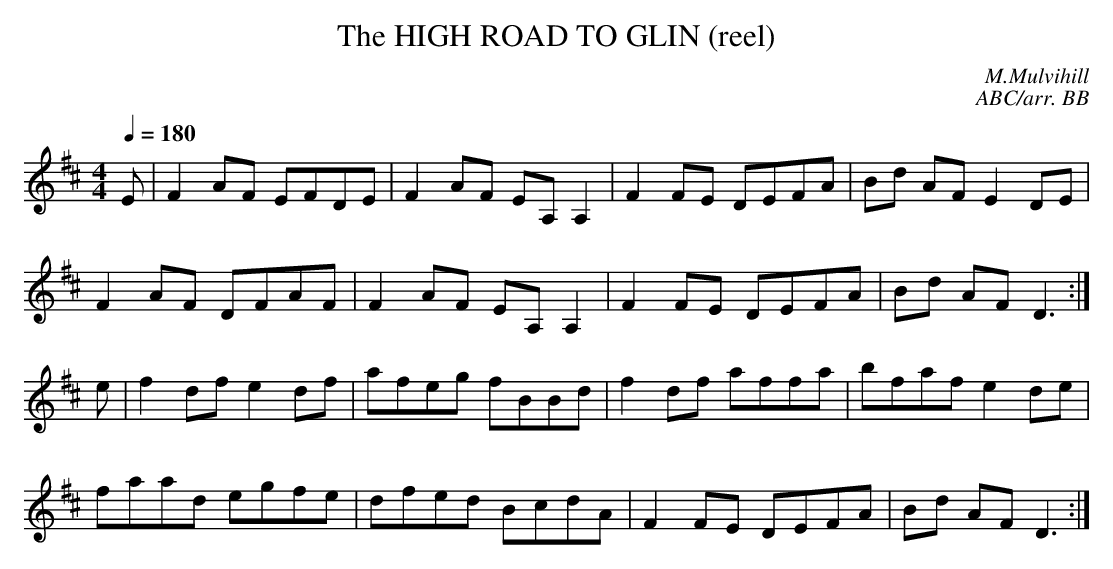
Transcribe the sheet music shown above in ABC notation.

X:1
T:HIGH ROAD TO GLIN (reel), The
C:M.Mulvihill
C:ABC/arr. BB
Q:1/4=180
M:4/4
L:1/8
K:D
E|F2AF EFDE|F2AF EA, A,2|F2FE DEFA|Bd AF E2 DE|
F2 AF DFAF|F2 AF EA, A,2|F2 FE DEFA|Bd AF D3 :|
e|f2 df e2 df|afeg fBBd|f2 df affa|bfaf e2 de|
faad egfe|dfed BcdA|F2 FE DEFA|Bd AF D3 :|
